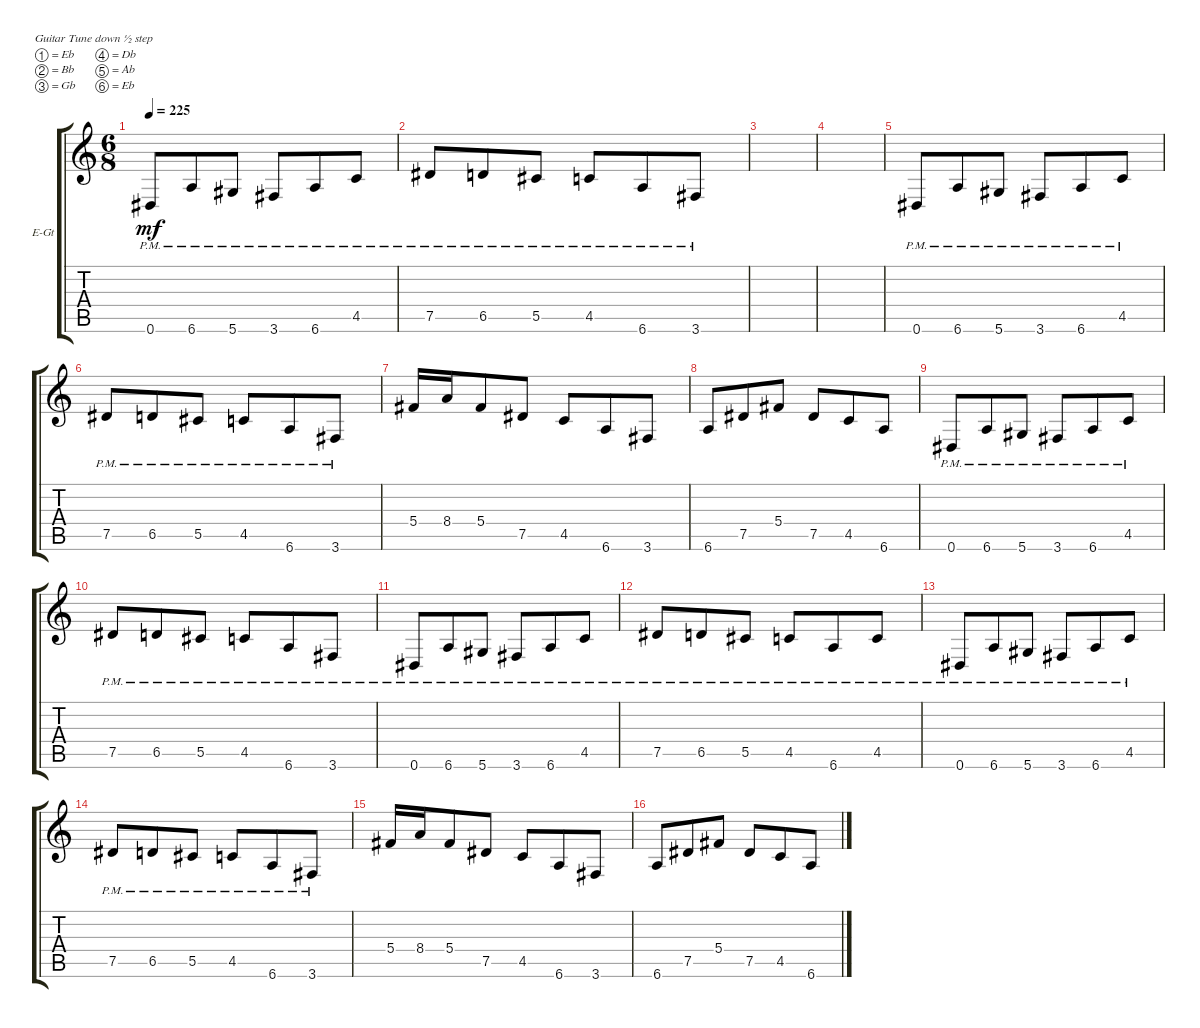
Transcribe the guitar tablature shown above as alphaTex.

\bracketExtendMode groupsimilarinstruments
\firstSystemTrackNameOrientation horizontal
\otherSystemsTrackNameOrientation horizontal
\track ("right" "E-Gt") {instrument distortionguitar}
\staff {score tabs}
\tuning (Eb4 Bb3 Gb3 Db3 Ab2 Eb2)
\ts (6 8)
\tempo 225
\clef g2
\ks c
0.6{pm}.8{dy mf} 6.6{pm}.8 5.6{pm}.8 3.6{pm}.8 6.6{pm}.8 4.5{pm}.8 |
7.5{pm}.8 6.5{pm}.8 5.5{pm}.8 4.5{pm}.8 6.6{pm}.8 3.6{pm}.8 |
|
|
0.6{pm}.8 6.6{pm}.8 5.6{pm}.8 3.6{pm}.8 6.6{pm}.8 4.5{pm}.8 |
7.5{pm}.8 6.5{pm}.8 5.5{pm}.8 4.5{pm}.8 6.6{pm}.8 3.6{pm}.8 |
5.4.16 8.4.16 5.4.8 7.5.8 4.5.8 6.6.8 3.6.8 |
6.6.8 7.5.8 5.4.8 7.5.8 4.5.8 6.6.8 |
0.6{pm}.8 6.6{pm}.8 5.6{pm}.8 3.6{pm}.8 6.6{pm}.8 4.5{pm}.8 |
7.5{pm}.8 6.5{pm}.8 5.5{pm}.8 4.5{pm}.8 6.6{pm}.8 3.6{pm}.8 |
0.6{pm}.8 6.6{pm}.8 5.6{pm}.8 3.6{pm}.8 6.6{pm}.8 4.5{pm}.8 |
7.5{pm}.8 6.5{pm}.8 5.5{pm}.8 4.5{pm}.8 6.6{pm}.8 4.5{pm}.8 |
0.6{pm}.8 6.6{pm}.8 5.6{pm}.8 3.6{pm}.8 6.6{pm}.8 4.5{pm}.8 |
7.5{pm}.8 6.5{pm}.8 5.5{pm}.8 4.5{pm}.8 6.6{pm}.8 3.6{pm}.8 |
5.4.16 8.4.16 5.4.8 7.5.8 4.5.8 6.6.8 3.6.8 |
6.6.8 7.5.8 5.4.8 7.5.8 4.5.8 6.6.8
